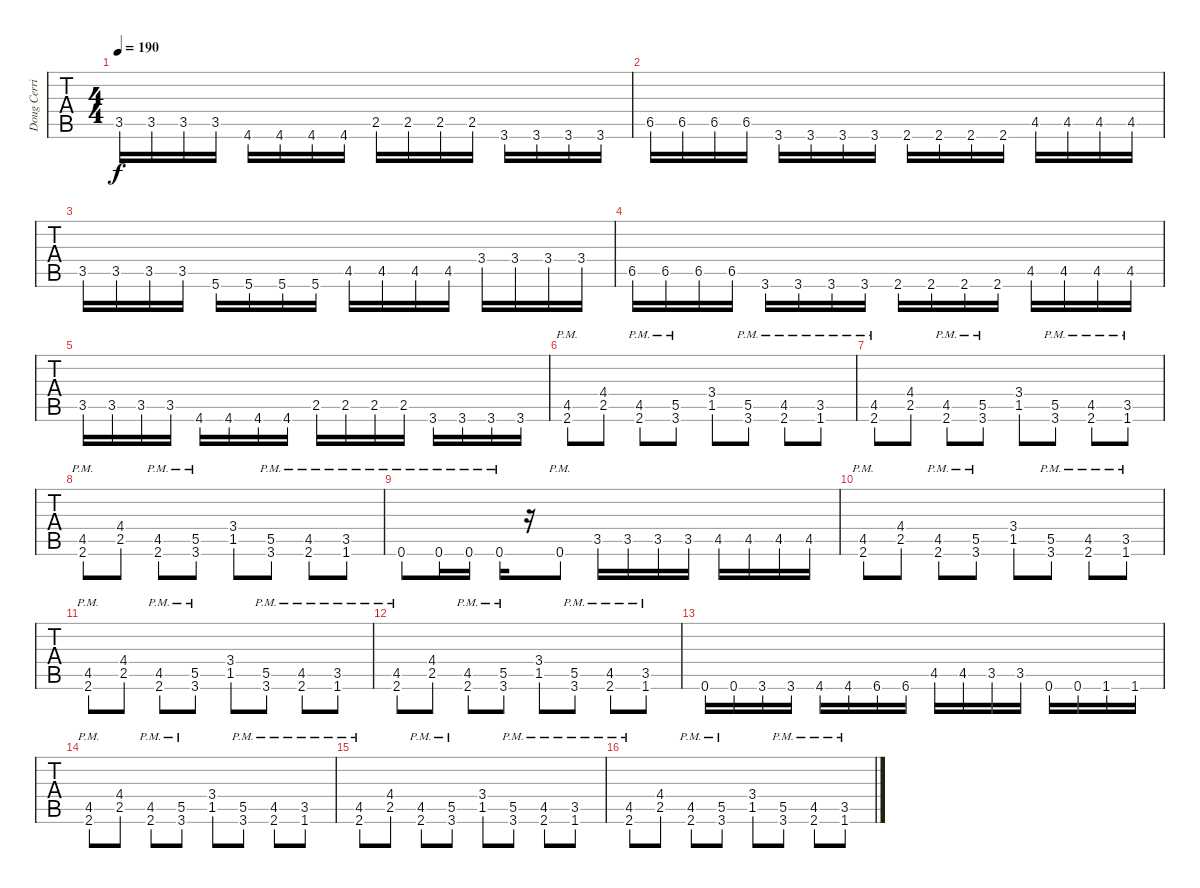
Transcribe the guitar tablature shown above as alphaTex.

\track ("Doug Cerrito" "Doug Cerri") {instrument distortionguitar}
\staff {tabs}
\tuning (C4 G3 Eb3 Bb2 F2 C2) {hide}
\ts (4 4)
\tempo 190
\clef g2
\ks c
3.5.16{dy f} 3.5.16 3.5.16 3.5.16 4.6.16 4.6.16 4.6.16 4.6.16 2.5.16 2.5.16 2.5.16 2.5.16 3.6.16 3.6.16 3.6.16 3.6.16 |
6.5.16 6.5.16 6.5.16 6.5.16 3.6.16 3.6.16 3.6.16 3.6.16 2.6.16 2.6.16 2.6.16 2.6.16 4.5.16 4.5.16 4.5.16 4.5.16 |
3.5.16 3.5.16 3.5.16 3.5.16 5.6.16 5.6.16 5.6.16 5.6.16 4.5.16 4.5.16 4.5.16 4.5.16 3.4.16 3.4.16 3.4.16 3.4.16 |
6.5.16 6.5.16 6.5.16 6.5.16 3.6.16 3.6.16 3.6.16 3.6.16 2.6.16 2.6.16 2.6.16 2.6.16 4.5.16 4.5.16 4.5.16 4.5.16 |
3.5.16 3.5.16 3.5.16 3.5.16 4.6.16 4.6.16 4.6.16 4.6.16 2.5.16 2.5.16 2.5.16 2.5.16 3.6.16 3.6.16 3.6.16 3.6.16 |
(4.5{pm} 2.6{pm}).8 (4.4 2.5).8 (4.5{pm} 2.6{pm}).8 (5.5{pm} 3.6{pm}).8 (3.4 1.5).8 (5.5{pm} 3.6{pm}).8 (4.5{pm} 2.6{pm}).8 (3.5{pm} 1.6{pm}).8 |
(4.5{pm} 2.6{pm}).8 (4.4 2.5).8 (4.5{pm} 2.6{pm}).8 (5.5{pm} 3.6{pm}).8 (3.4 1.5).8 (5.5{pm} 3.6{pm}).8 (4.5{pm} 2.6{pm}).8 (3.5{pm} 1.6{pm}).8 |
(4.5{pm} 2.6{pm}).8 (4.4 2.5).8 (4.5{pm} 2.6{pm}).8 (5.5{pm} 3.6{pm}).8 (3.4 1.5).8 (5.5{pm} 3.6{pm}).8 (4.5{pm} 2.6{pm}).8 (3.5{pm} 1.6{pm}).8 |
0.6{pm}.8 0.6{pm}.16 0.6{pm}.16 0.6{pm}.16 r.16 0.6{pm}.8 3.5.16 3.5.16 3.5.16 3.5.16 4.5.16 4.5.16 4.5.16 4.5.16 |
(4.5{pm} 2.6{pm}).8 (4.4 2.5).8 (4.5{pm} 2.6{pm}).8 (5.5{pm} 3.6{pm}).8 (3.4 1.5).8 (5.5{pm} 3.6{pm}).8 (4.5{pm} 2.6{pm}).8 (3.5{pm} 1.6{pm}).8 |
(4.5{pm} 2.6{pm}).8 (4.4 2.5).8 (4.5{pm} 2.6{pm}).8 (5.5{pm} 3.6{pm}).8 (3.4 1.5).8 (5.5{pm} 3.6{pm}).8 (4.5{pm} 2.6{pm}).8 (3.5{pm} 1.6{pm}).8 |
(4.5{pm} 2.6{pm}).8 (4.4 2.5).8 (4.5{pm} 2.6{pm}).8 (5.5{pm} 3.6{pm}).8 (3.4 1.5).8 (5.5{pm} 3.6{pm}).8 (4.5{pm} 2.6{pm}).8 (3.5{pm} 1.6{pm}).8 |
0.6.16 0.6.16 3.6.16 3.6.16 4.6.16 4.6.16 6.6.16 6.6.16 4.5.16 4.5.16 3.5.16 3.5.16 0.6.16 0.6.16 1.6.16 1.6.16 |
(4.5{pm} 2.6{pm}).8 (4.4 2.5).8 (4.5{pm} 2.6{pm}).8 (5.5{pm} 3.6{pm}).8 (3.4 1.5).8 (5.5{pm} 3.6{pm}).8 (4.5{pm} 2.6{pm}).8 (3.5{pm} 1.6{pm}).8 |
(4.5{pm} 2.6{pm}).8 (4.4 2.5).8 (4.5{pm} 2.6{pm}).8 (5.5{pm} 3.6{pm}).8 (3.4 1.5).8 (5.5{pm} 3.6{pm}).8 (4.5{pm} 2.6{pm}).8 (3.5{pm} 1.6{pm}).8 |
(4.5{pm} 2.6{pm}).8 (4.4 2.5).8 (4.5{pm} 2.6{pm}).8 (5.5{pm} 3.6{pm}).8 (3.4 1.5).8 (5.5{pm} 3.6{pm}).8 (4.5{pm} 2.6{pm}).8 (3.5{pm} 1.6{pm}).8
